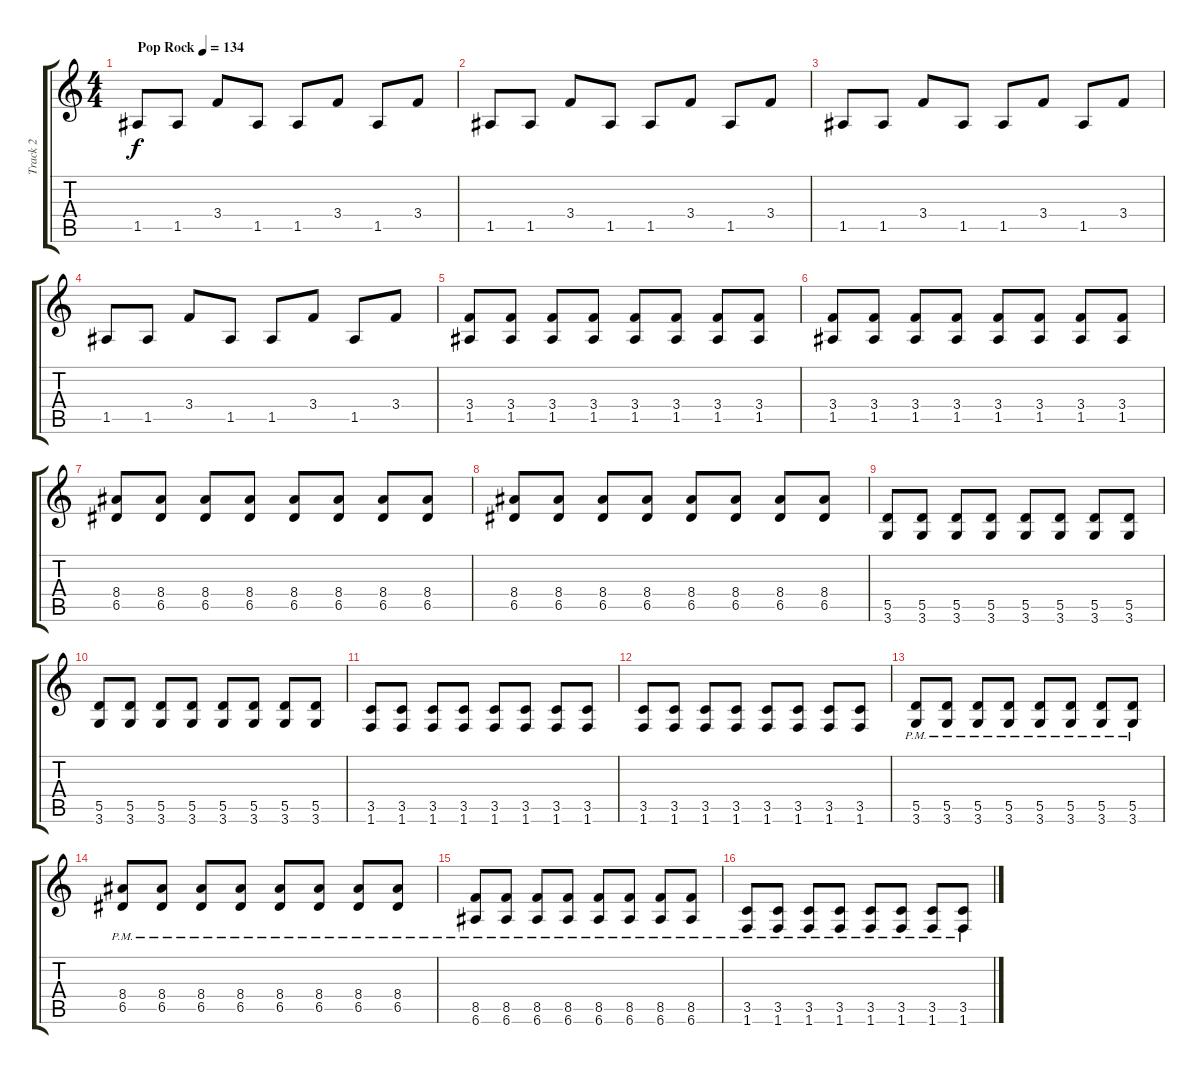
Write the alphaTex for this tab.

\track ("Track 2" "Track 2") {instrument distortionguitar}
\staff {score tabs}
\tuning (E4 B3 G3 D3 A2 E2) {hide}
\ts (4 4)
\tempo (134 "Pop Rock")
\clef g2
\ks c
1.5.8{dy f instrument distortionguitar} 1.5.8 3.4.8 1.5.8 1.5.8 3.4.8 1.5.8 3.4.8 |
1.5.8 1.5.8 3.4.8 1.5.8 1.5.8 3.4.8 1.5.8 3.4.8 |
1.5.8 1.5.8 3.4.8 1.5.8 1.5.8 3.4.8 1.5.8 3.4.8 |
1.5.8 1.5.8 3.4.8 1.5.8 1.5.8 3.4.8 1.5.8 3.4.8 |
(3.4 1.5).8 (3.4 1.5).8 (3.4 1.5).8 (3.4 1.5).8 (3.4 1.5).8 (3.4 1.5).8 (3.4 1.5).8 (3.4 1.5).8 |
(3.4 1.5).8 (3.4 1.5).8 (3.4 1.5).8 (3.4 1.5).8 (3.4 1.5).8 (3.4 1.5).8 (3.4 1.5).8 (3.4 1.5).8 |
(8.4 6.5).8 (8.4 6.5).8 (8.4 6.5).8 (8.4 6.5).8 (8.4 6.5).8 (8.4 6.5).8 (8.4 6.5).8 (8.4 6.5).8 |
(8.4 6.5).8 (8.4 6.5).8 (8.4 6.5).8 (8.4 6.5).8 (8.4 6.5).8 (8.4 6.5).8 (8.4 6.5).8 (8.4 6.5).8 |
(5.5 3.6).8 (5.5 3.6).8 (5.5 3.6).8 (5.5 3.6).8 (5.5 3.6).8 (5.5 3.6).8 (5.5 3.6).8 (5.5 3.6).8 |
(5.5 3.6).8 (5.5 3.6).8 (5.5 3.6).8 (5.5 3.6).8 (5.5 3.6).8 (5.5 3.6).8 (5.5 3.6).8 (5.5 3.6).8 |
(3.5 1.6).8 (3.5 1.6).8 (3.5 1.6).8 (3.5 1.6).8 (3.5 1.6).8 (3.5 1.6).8 (3.5 1.6).8 (3.5 1.6).8 |
(3.5 1.6).8 (3.5 1.6).8 (3.5 1.6).8 (3.5 1.6).8 (3.5 1.6).8 (3.5 1.6).8 (3.5 1.6).8 (3.5 1.6).8 |
(5.5{pm} 3.6{pm}).8 (5.5{pm} 3.6{pm}).8 (5.5{pm} 3.6{pm}).8 (5.5{pm} 3.6{pm}).8 (5.5{pm} 3.6{pm}).8 (5.5{pm} 3.6{pm}).8 (5.5{pm} 3.6{pm}).8 (5.5{pm} 3.6{pm}).8 |
(8.4{pm} 6.5{pm}).8 (8.4{pm} 6.5{pm}).8 (8.4{pm} 6.5{pm}).8 (8.4{pm} 6.5{pm}).8 (8.4{pm} 6.5{pm}).8 (8.4{pm} 6.5{pm}).8 (8.4{pm} 6.5{pm}).8 (8.4{pm} 6.5{pm}).8 |
(8.5{pm} 6.6{pm}).8 (8.5{pm} 6.6{pm}).8 (8.5{pm} 6.6{pm}).8 (8.5{pm} 6.6{pm}).8 (8.5{pm} 6.6{pm}).8 (8.5{pm} 6.6{pm}).8 (8.5{pm} 6.6{pm}).8 (8.5{pm} 6.6{pm}).8 |
(3.5{pm} 1.6{pm}).8 (3.5{pm} 1.6{pm}).8 (3.5{pm} 1.6{pm}).8 (3.5{pm} 1.6{pm}).8 (3.5{pm} 1.6{pm}).8 (3.5{pm} 1.6{pm}).8 (3.5{pm} 1.6{pm}).8 (3.5{pm} 1.6{pm}).8
